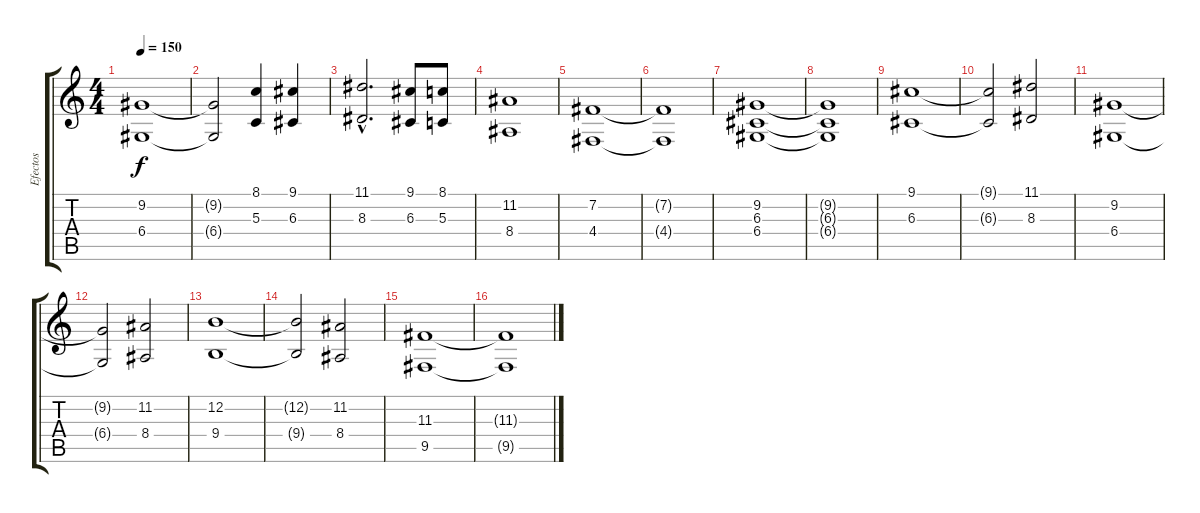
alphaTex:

\track ("Efectos" "Efectos") {instrument tremolostrings}
\staff {score tabs}
\tuning (E4 B3 G3 D3 A2 E2) {hide}
\ts (4 4)
\tempo 150
\clef g2
\ks c
(9.2 6.4).1{dy f} |
(9.2{t} 6.4{t}).2 (8.1 5.3).4 (9.1 6.3).4 |
(11.1{hac} 8.3{hac}).2{d} (9.1 6.3).8 (8.1 5.3).8 |
(11.2 8.4).1 |
(7.2 4.4).1 |
(7.2{t} 4.4{t}).1 |
(9.2 6.3 6.4).1 |
(9.2{t} 6.3{t} 6.4{t}).1 |
(9.1 6.3).1{volume 11} |
(9.1{t} 6.3{t}).2 (11.1 8.3).2 |
(9.2 6.4).1 |
(9.2{t} 6.4{t}).2 (11.2 8.4).2 |
(12.2 9.4).1 |
(12.2{t} 9.4{t}).2 (11.2 8.4).2 |
(11.3 9.5).1 |
(11.3{t} 9.5{t}).1
